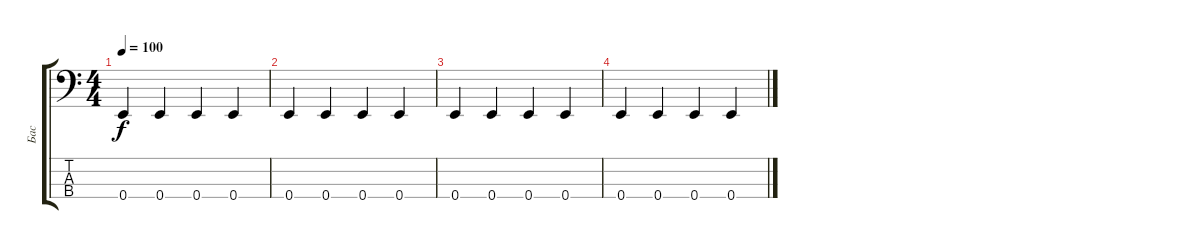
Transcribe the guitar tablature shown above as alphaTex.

\track ("Бас" "Бас") {instrument synthbass2}
\staff {score tabs}
\tuning (G2 D2 A1 E1) {hide}
\ts (4 4)
\tempo 100
\clef f4
\ks c
0.4.4{dy f} 0.4.4 0.4.4 0.4.4 |
0.4.4 0.4.4 0.4.4 0.4.4 |
0.4.4 0.4.4 0.4.4 0.4.4 |
0.4.4 0.4.4 0.4.4 0.4.4
